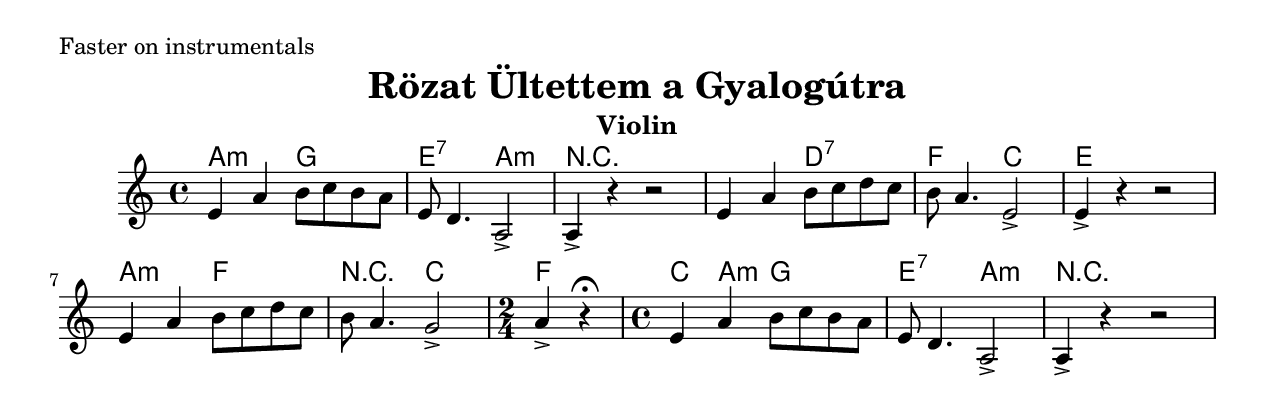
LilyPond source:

\version "2.24.0"
\include "english.ly"
%\pointAndClickOff
\paper{
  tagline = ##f
  print-all-headers = ##t
  #(set-paper-size "letter")
}
date = #(strftime "%d-%m-%Y" (localtime (current-time)))

%\markup{ \italic{ " Updated " \date  }  }

\markup{ Faster on instrumentals}

%#################################### Melody ########################
melody = \relative c' {
  \clef treble
  \key a \minor
  \time 4/4

  e4 a b8 c b a
  e8 d4. a2->
  a4-> r r2

  e'4 a b8 c d c
  b8 a4. e2->
  e4-> r r2|

  e4 a b8 c d c
  b8 a4. g2->
  \time 2/4
  a4-> r \fermata

  \time 4/4
  e4 a b8 c b a
  e8 d4. a2->
  a4-> r r2

}
%################################# Lyrics #####################
%\addlyrics{  }
%################################# Chords #######################
harmonies = \chordmode {
  a2:m
  g2
  e2:7
  a2:m
  r2*3
  d2:7
  f2
  c2
  e1
  a2:m
  f2
  r2
  c2
  f2
  c4
  a4:m
  g2
  e2:7
  a2:m
  r2
}

\score {
  <<
    \new ChordNames {
      \set chordChanges = ##f
      \harmonies
    }
    \new Staff
    \melody
  >>
  \header{
    title= "Rözat Ültettem a Gyalogútra"
    subtitle=""
    composer= ""
    instrument = "Violin"
    arranger= ""
  }
  \midi{\tempo 4 = 120}
  \layout{indent = 1.0\cm}
}
%{
% more verses:
\markup{}
\markup {
  \fill-line {
    \hspace #0.1 % distance from left margin
    \column {
      \line { "1."
        \column {
          ""
        }
      }
      \hspace #0.2 % vertical distance between verses
      \line { "2."
        \column {
         ""
        }
      }
    }
    \hspace #0.1  % horiz. distance between columns
    \column {
      \line { "3."
        \column {
          ""
        }
      }
      \hspace #0.2 % distance between verses
      \line { "4."
        \column {
         ""
        }
      }
    }
    \hspace #0.1 % distance to right margin
  }
}

%}
